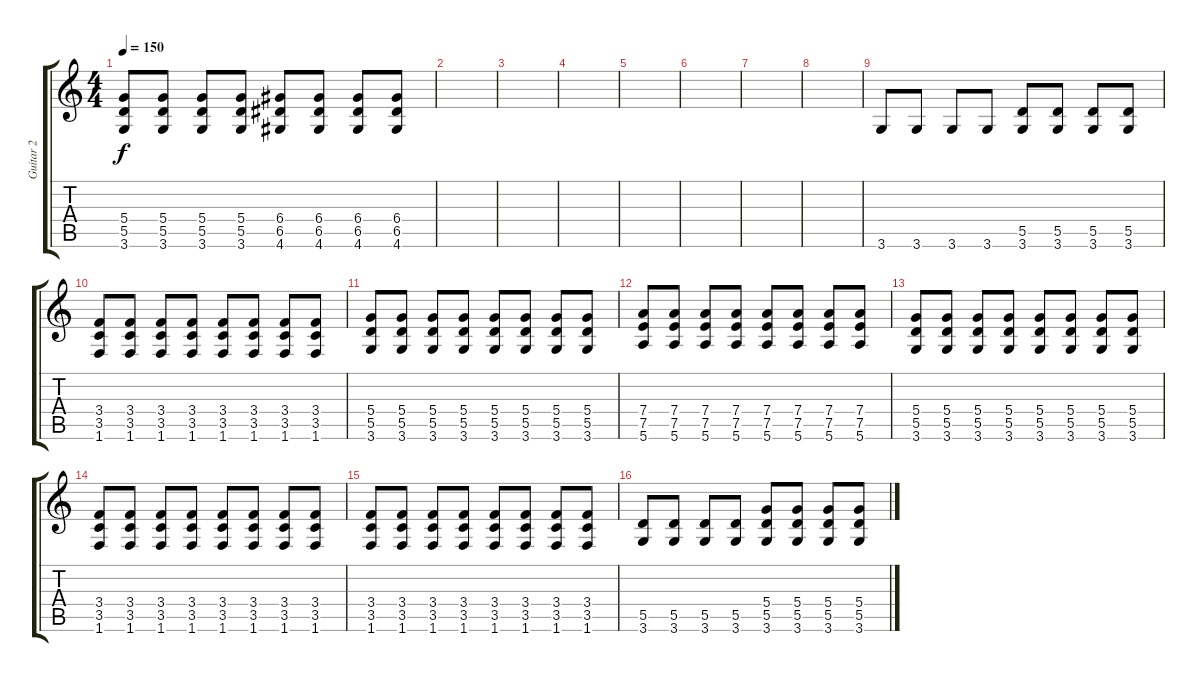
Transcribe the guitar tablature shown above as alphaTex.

\track ("Guitar 2" "Guitar 2") {instrument overdrivenguitar}
\staff {score tabs}
\tuning (E4 B3 G3 D3 A2 E2) {hide}
\ts (4 4)
\tempo 150
\clef g2
\ks c
(5.4 5.5 3.6).8{dy f} (5.4 5.5 3.6).8 (5.4 5.5 3.6).8 (5.4 5.5 3.6).8 (6.4 6.5 4.6).8 (6.4 6.5 4.6).8 (6.4 6.5 4.6).8 (6.4 6.5 4.6).8 |
|
|
|
|
|
|
|
3.6.8 3.6.8 3.6.8 3.6.8 (5.5 3.6).8 (5.5 3.6).8 (5.5 3.6).8 (5.5 3.6).8 |
(3.4 3.5 1.6).8 (3.4 3.5 1.6).8 (3.4 3.5 1.6).8 (3.4 3.5 1.6).8 (3.4 3.5 1.6).8 (3.4 3.5 1.6).8 (3.4 3.5 1.6).8 (3.4 3.5 1.6).8 |
(5.4 5.5 3.6).8 (5.4 5.5 3.6).8 (5.4 5.5 3.6).8 (5.4 5.5 3.6).8 (5.4 5.5 3.6).8 (5.4 5.5 3.6).8 (5.4 5.5 3.6).8 (5.4 5.5 3.6).8 |
(7.4 7.5 5.6).8 (7.4 7.5 5.6).8 (7.4 7.5 5.6).8 (7.4 7.5 5.6).8 (7.4 7.5 5.6).8 (7.4 7.5 5.6).8 (7.4 7.5 5.6).8 (7.4 7.5 5.6).8 |
(5.4 5.5 3.6).8 (5.4 5.5 3.6).8 (5.4 5.5 3.6).8 (5.4 5.5 3.6).8 (5.4 5.5 3.6).8 (5.4 5.5 3.6).8 (5.4 5.5 3.6).8 (5.4 5.5 3.6).8 |
(3.4 3.5 1.6).8 (3.4 3.5 1.6).8 (3.4 3.5 1.6).8 (3.4 3.5 1.6).8 (3.4 3.5 1.6).8 (3.4 3.5 1.6).8 (3.4 3.5 1.6).8 (3.4 3.5 1.6).8 |
(3.4 3.5 1.6).8 (3.4 3.5 1.6).8 (3.4 3.5 1.6).8 (3.4 3.5 1.6).8 (3.4 3.5 1.6).8 (3.4 3.5 1.6).8 (3.4 3.5 1.6).8 (3.4 3.5 1.6).8 |
(5.5 3.6).8 (5.5 3.6).8 (5.5 3.6).8 (5.5 3.6).8 (5.4 5.5 3.6).8 (5.4 5.5 3.6).8 (5.4 5.5 3.6).8 (5.4 5.5 3.6).8
